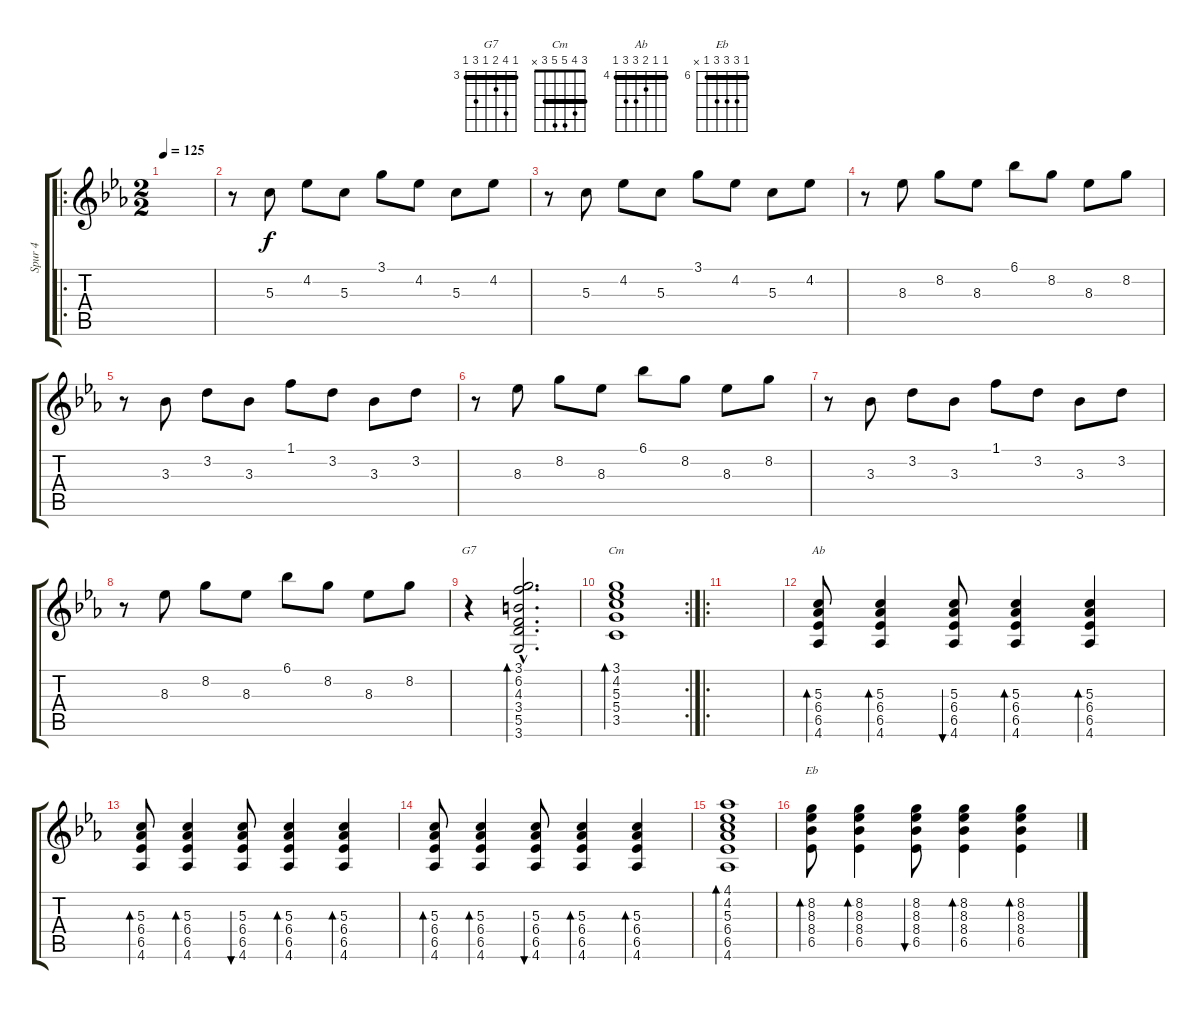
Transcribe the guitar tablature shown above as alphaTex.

\track ("Spur 4" "Spur 4") {instrument electricguitarjazz}
\staff {score tabs}
\tuning (E4 B3 G3 D3 A2 E2) {hide}
\chord ("G7" 3 6 4 3 5 3) {firstfret 3 barre 3}
\chord ("Cm" 3 4 5 5 3 x) {barre 3}
\chord ("Ab" 4 4 5 6 6 4) {firstfret 4 barre 4}
\chord ("Eb" 6 8 8 8 6 x) {firstfret 6 barre 6}
\ro
\ts (2 2)
\tempo 125
\clef g2
\ks cminor
|
r.8 5.3.8 4.2.8 5.3.8 3.1.8 4.2.8 5.3.8 4.2.8 |
r.8 5.3.8 4.2.8 5.3.8 3.1.8 4.2.8 5.3.8 4.2.8 |
r.8 8.3.8 8.2.8 8.3.8 6.1.8 8.2.8 8.3.8 8.2.8 |
r.8 3.3.8 3.2.8 3.3.8 1.1.8 3.2.8 3.3.8 3.2.8 |
r.8 8.3.8 8.2.8 8.3.8 6.1.8 8.2.8 8.3.8 8.2.8 |
r.8 3.3.8 3.2.8 3.3.8 1.1.8 3.2.8 3.3.8 3.2.8 |
r.8 8.3.8 8.2.8 8.3.8 6.1.8 8.2.8 8.3.8 8.2.8 |
r.4{ch "G7"} (3.1{hac} 6.2{hac} 4.3{hac} 3.4{hac} 5.5{hac} 3.6{hac}).2{d bd 120} |
\rc 2
(3.1 4.2 5.3 5.4 3.5).1{bd 120 ch "Cm"} |
\ro
|
(5.3 6.4 6.5 4.6).8{bd 60 ch "Ab"} (5.3 6.4 6.5 4.6).4{bd 60} (5.3 6.4 6.5 4.6).8{bu 60} (5.3 6.4 6.5 4.6).4{bd 60} (5.3 6.4 6.5 4.6).4{bd 60} |
(5.3 6.4 6.5 4.6).8{bd 60} (5.3 6.4 6.5 4.6).4{bd 60} (5.3 6.4 6.5 4.6).8{bu 60} (5.3 6.4 6.5 4.6).4{bd 60} (5.3 6.4 6.5 4.6).4{bd 60} |
(5.3 6.4 6.5 4.6).8{bd 60} (5.3 6.4 6.5 4.6).4{bd 60} (5.3 6.4 6.5 4.6).8{bu 60} (5.3 6.4 6.5 4.6).4{bd 60} (5.3 6.4 6.5 4.6).4{bd 60} |
(4.1 4.2 5.3 6.4 6.5 4.6).1{bd 60} |
(8.2 8.3 8.4 6.5).8{bd 60 ch "Eb"} (8.2 8.3 8.4 6.5).4{bd 60} (8.2 8.3 8.4 6.5).8{bu 60} (8.2 8.3 8.4 6.5).4{bd 60} (8.2 8.3 8.4 6.5).4{bd 60}
